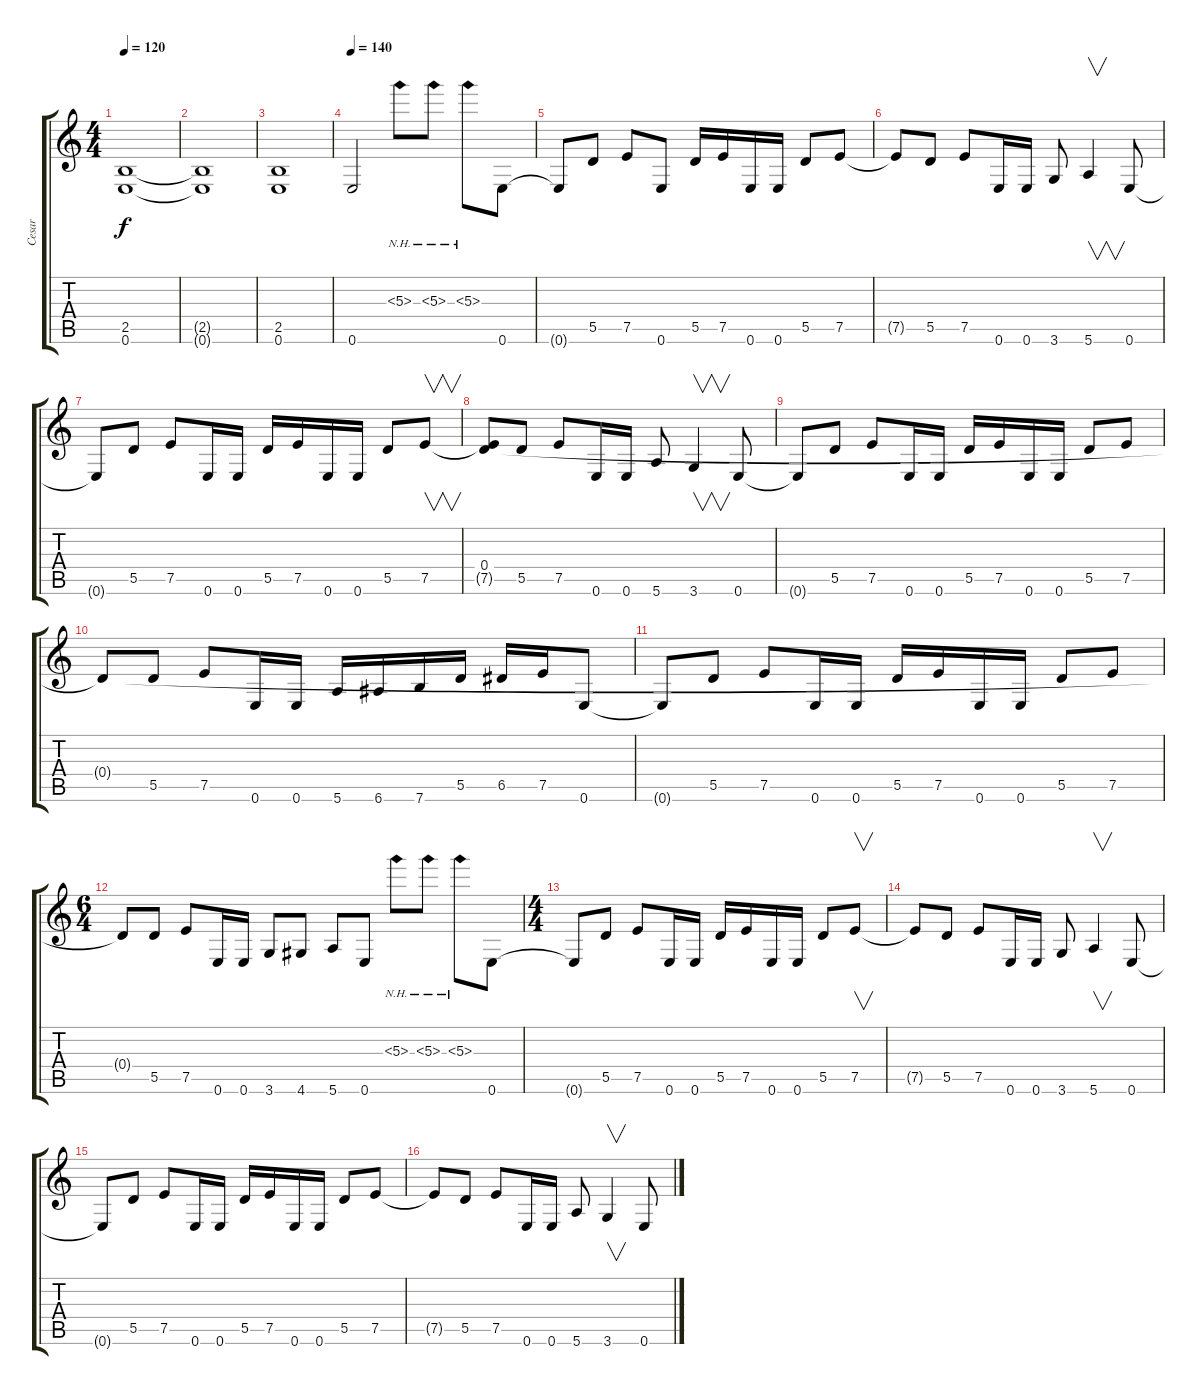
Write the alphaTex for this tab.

\track ("Cesar" "Cesar") {instrument overdrivenguitar}
\staff {score tabs}
\tuning (E4 B3 G3 D3 A2 E2) {hide}
\ts (4 4)
\tempo 120
\clef g2
\ks c
(2.5 0.6).1{dy f} |
(2.5{t} 0.6{t}).1 |
(2.5 0.6).1 |
\tempo 140
0.6.2 5.3{nh}.8 5.3{nh}.8 5.3{nh}.8 0.6.8 |
0.6{t}.8 5.5.8 7.5.8 0.6.8 5.5.16 7.5.16 0.6.16 0.6.16 5.5.8 7.5.8 |
7.5{t}.8 5.5.8 7.5.8 0.6.16 0.6.16 3.6.8 5.6.4{v} 0.6.8 |
0.6{t}.8 5.5.8 7.5.8 0.6.16 0.6.16 5.5.16 7.5.16 0.6.16 0.6.16 5.5.8 7.5.8{v} |
(0.4 7.5{t}).8 5.5.8 7.5.8 0.6.16 0.6.16 5.6.8 3.6.4{v} 0.6.8 |
0.6{t}.8 5.5.8 7.5.8 0.6.16 0.6.16 5.5.16 7.5.16 0.6.16 0.6.16 5.5.8 7.5.8 |
0.4{t}.8 5.5.8 7.5.8 0.6.16 0.6.16 5.6.16 6.6.16 7.6.16 5.5.16 6.5.16 7.5.16 0.6.8 |
0.6{t}.8 5.5.8 7.5.8 0.6.16 0.6.16 5.5.16 7.5.16 0.6.16 0.6.16 5.5.8 7.5.8 |
\ts (6 4)
0.4{t}.8 5.5.8 7.5.8 0.6.16 0.6.16 3.6.8 4.6.8 5.6.8 0.6.8 5.3{nh}.8 5.3{nh}.8 5.3{nh}.8 0.6.8 |
\ts (4 4)
0.6{t}.8 5.5.8 7.5.8 0.6.16 0.6.16 5.5.16 7.5.16 0.6.16 0.6.16 5.5.8 7.5.8{v} |
7.5{t}.8 5.5.8 7.5.8 0.6.16 0.6.16 3.6.8 5.6.4{v} 0.6.8 |
0.6{t}.8 5.5.8 7.5.8 0.6.16 0.6.16 5.5.16 7.5.16 0.6.16 0.6.16 5.5.8 7.5.8 |
7.5{t}.8 5.5.8 7.5.8 0.6.16 0.6.16 5.6.8 3.6.4{v} 0.6.8
